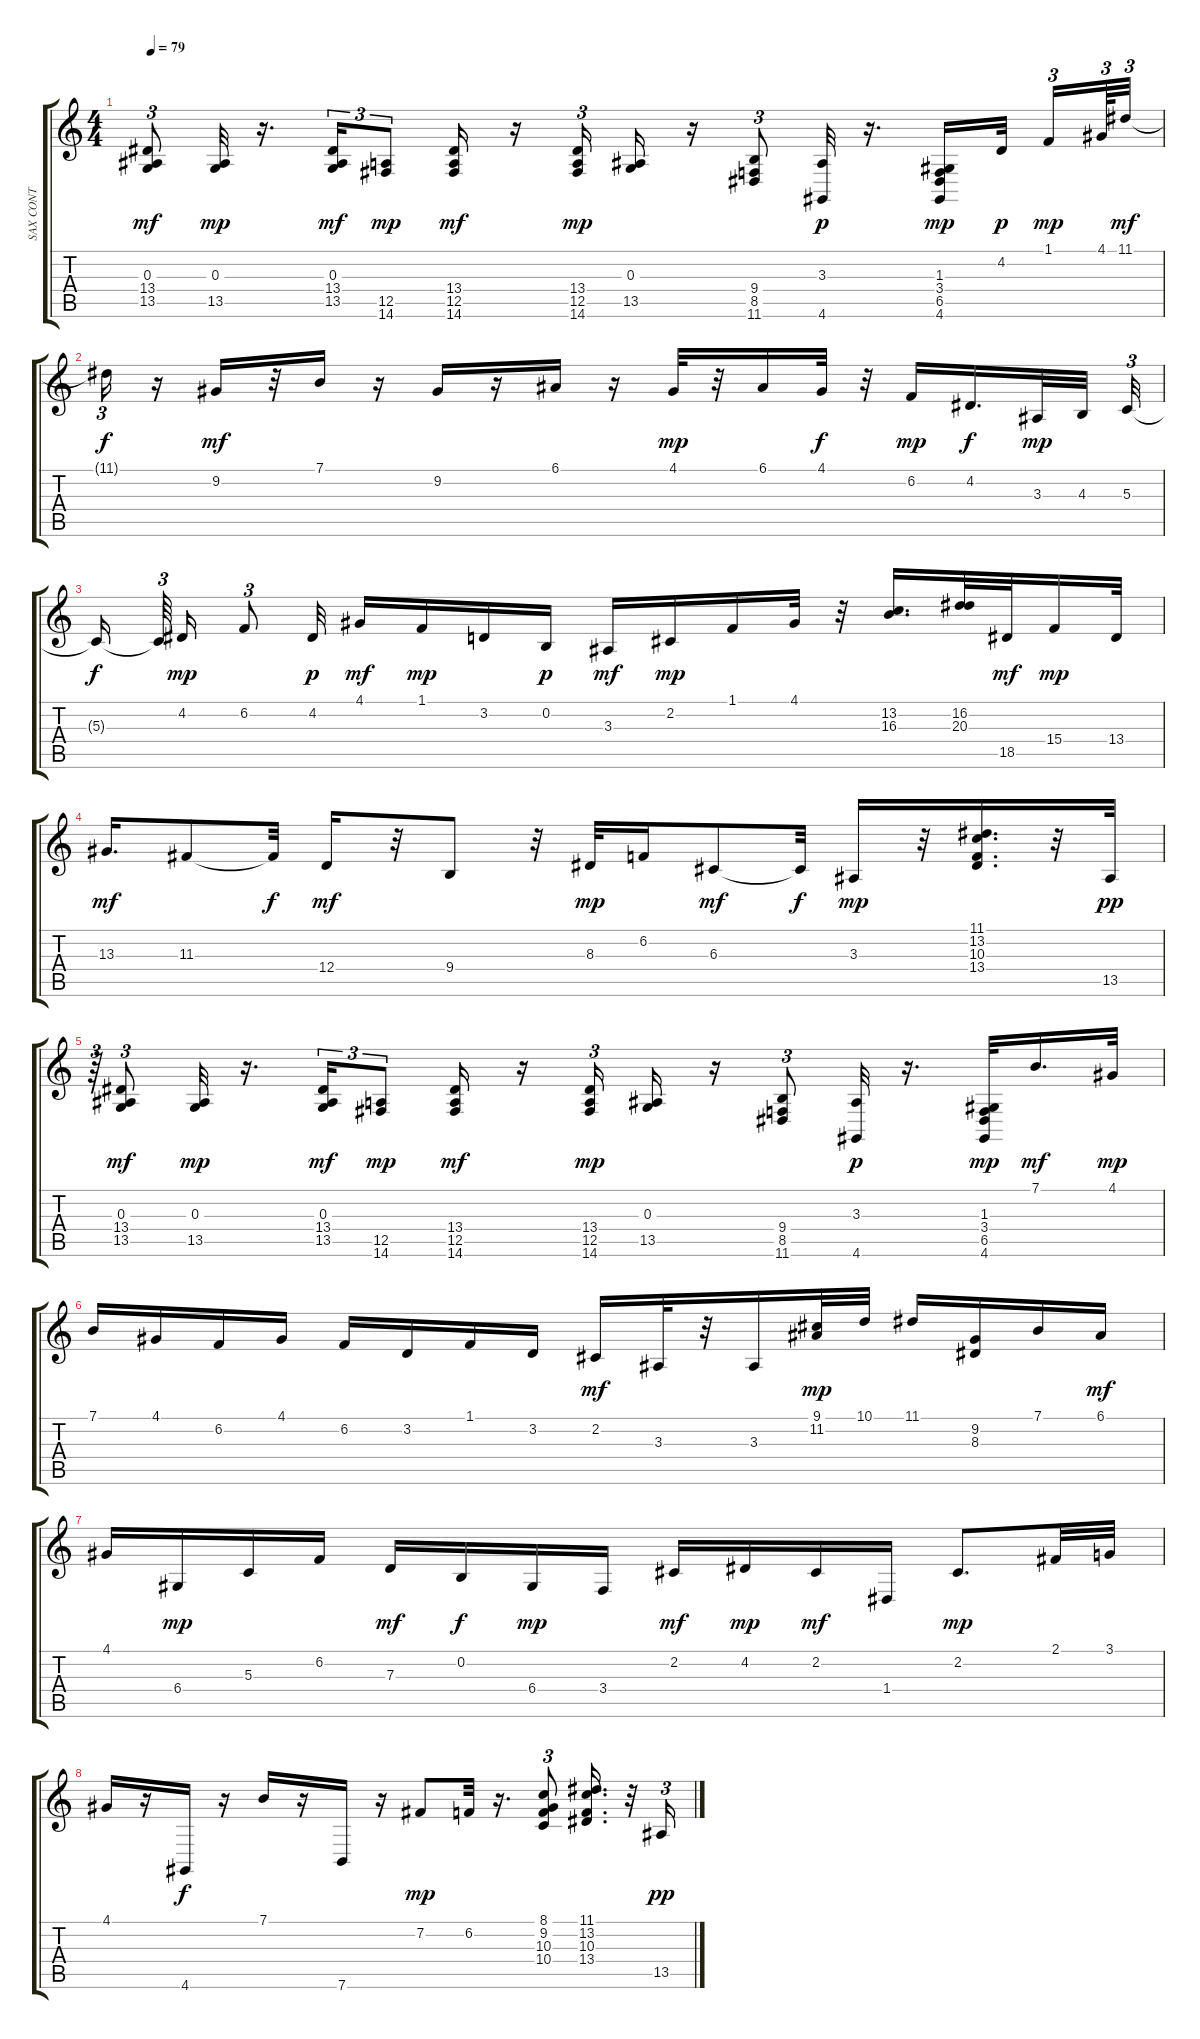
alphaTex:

\track ("SAX CONT" "SAX CONT") {instrument trombone}
\staff {score tabs}
\tuning (E4 B3 G3 D3 A2 E2) {hide}
\ts (4 4)
\tempo 79
\clef g2
\ks c
(0.3 13.4 13.5).8{tu (3 2) dy mf} (0.3 13.5).32{dy mp} r.16{d} (0.3 13.4 13.5).16{tu (3 2) dy mf} (12.5 14.6).8{tu (3 2) dy mp} (13.4 12.5 14.6).16{dy mf} r.16 (13.4 12.5 14.6).16{tu (3 2) dy mp} (0.3 13.5).16 r.16 (9.4 8.5 11.6).8{tu (3 2)} (3.3 4.6).32{dy p} r.16{d} (1.3 3.4 6.5 4.6).16{dy mp} 4.2.32{dy p} 1.1.16{tu (3 2) dy mp} 4.1.64{tu (3 2)} 11.1.32{tu (3 2) dy mf} |
11.1{t}.16{tu (3 2) dy f} r.16 9.2.16{dy mf} r.32 7.1.16{volume 16} r.16 9.2.16 r.16 6.1.16 r.16 4.1.32{dy mp} r.32 6.1.16 4.1.32{dy f} r.32 6.2.16{dy mp} 4.2.16{d dy f} 3.3.32{dy mp} 4.3.32 5.3.32{tu (3 2)} |
5.3{t}.16{dy f} 5.3{t}.64{tu (3 2)} 4.2.16{dy mp} 6.2.8{tu (3 2)} 4.2.32{dy p} 4.1.16{dy mf} 1.1.16{dy mp} 3.2.16 0.2.16{dy p} 3.3.16{dy mf} 2.2.16{dy mp} 1.1.16 4.1.32 r.32 (13.2 16.3).16{d} (16.2 20.3).32 18.5.32{dy mf} 15.4.16{dy mp} 13.4.32 |
13.3.16{d dy mf} 11.3.8 11.3{t}.32{dy f} 12.4.16{dy mf} r.32 9.4.8 r.32 8.3.32{dy mp} 6.2.16 6.3.8{dy mf} 6.3{t}.32{dy f} 3.3.16{dy mp} r.32 (11.1 13.2 10.3 13.4).16{d} r.32 13.5.32{dy pp} |
r.64{tu (3 2)} (0.3 13.4 13.5).8{tu (3 2) dy mf} (0.3 13.5).32{dy mp} r.16{d} (0.3 13.4 13.5).16{tu (3 2) dy mf} (12.5 14.6).8{tu (3 2) dy mp} (13.4 12.5 14.6).16{dy mf} r.16 (13.4 12.5 14.6).16{tu (3 2) dy mp} (0.3 13.5).16 r.16 (9.4 8.5 11.6).8{tu (3 2)} (3.3 4.6).32{dy p} r.16{d} (1.3 3.4 6.5 4.6).32{dy mp} 7.1.16{d dy mf} 4.1.32{dy mp} |
7.1.16 4.1.16 6.2.16 4.1.16 6.2.16 3.2.16 1.1.16 3.2.16 2.2.16{dy mf} 3.3.32 r.32 3.3.16 (9.1 11.2).32{dy mp} 10.1.32 11.1.16 (9.2 8.3).16 7.1.16 6.1.16{dy mf} |
4.1.16 6.4.16{dy mp} 5.3.16 6.2.16 7.3.16{dy mf} 0.2.16{dy f} 6.4.16{dy mp} 3.4.16 2.2.16{dy mf} 4.2.16{dy mp} 2.2.16{dy mf} 1.4.16 2.2.8{d dy mp} 2.1.32 3.1.32 |
4.1.16 r.16 4.6.16{dy f} r.16 7.1.16 r.16 7.6.16 r.16 7.2.8{dy mp} 6.2.32 r.16{d} (8.1 9.2 10.3 10.4).8{tu (3 2)} (11.1 13.2 10.3 13.4).16{d} r.32 13.5.16{tu (3 2) dy pp}
